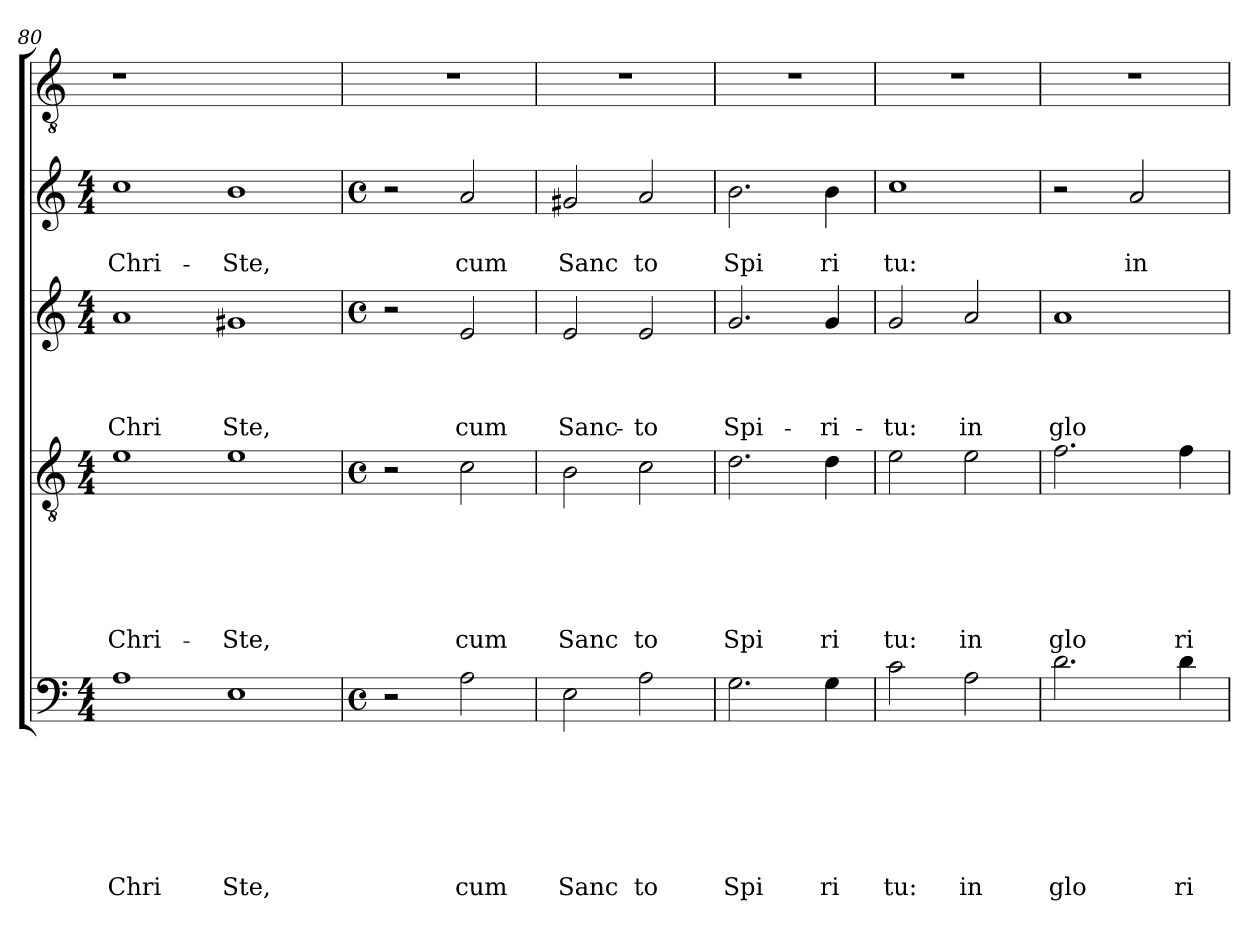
**kern	**text	**text	**text	**text	**text	**text	**text	**kern	**text	**text	**text	**text	**text	**text	**kern	**text	**text	**text	**text	**kern	**text	**text	**kern
*part5	*part5	*part5	*part5	*part5	*part5	*part5	*part5	*part4	*part4	*part4	*part4	*part4	*part4	*part4	*part3	*part3	*part3	*part3	*part3	*part2	*part2	*part2	*part1
*staff5	*staff5	*staff5	*staff5	*staff5	*staff5	*staff5	*staff5	*staff4	*staff4	*staff4	*staff4	*staff4	*staff4	*staff4	*staff3	*staff3	*staff3	*staff3	*staff3	*staff2	*staff2	*staff2	*staff1
*clefF4	*	*	*	*	*	*	*	*clefGv2	*	*	*	*	*	*	*clefG2	*	*	*	*	*clefG2	*	*	*clefGv2
*k[]	*	*	*	*	*	*	*	*k[]	*	*	*	*	*	*	*k[]	*	*	*	*	*k[]	*	*	*k[]
*C:	*	*	*	*	*	*	*	*C:	*	*	*	*	*	*	*C:	*	*	*	*	*C:	*	*	*C:
*M4/4	*	*	*	*	*	*	*	*M4/4	*	*	*	*	*	*	*M4/4	*	*	*	*	*M4/4	*	*	*
=80	=80	=80	=80	=80	=80	=80	=80	=80	=80	=80	=80	=80	=80	=80	=80	=80	=80	=80	=80	=80	=80	=80	=80
!	!	!	!	!	!	!	!LO:LY:b	!	!	!	!	!	!	!LO:LY:b	!	!	!	!	!LO:LY:b	!	!	!LO:LY:b	!
1A	.	.	.	.	.	.	Chri	1e	.	.	.	.	.	Chri-	1a	.	.	.	Chri	1cc	.	Chri-	1r
!	!	!	!	!	!	!	!LO:LY:b	!	!	!	!	!	!	!LO:LY:b	!	!	!	!	!LO:LY:b	!	!	!LO:LY:b	!
1E	.	.	.	.	.	.	Ste,	1e	.	.	.	.	.	-Ste,	1g#X	.	.	.	Ste,	1b	.	-Ste,	1ryy
=81	=81	=81	=81	=81	=81	=81	=81	=81	=81	=81	=81	=81	=81	=81	=81	=81	=81	=81	=81	=81	=81	=81	=81
*M4/4	*	*	*	*	*	*	*	*M4/4	*	*	*	*	*	*	*M4/4	*	*	*	*	*M4/4	*	*	*
*met(c)	*	*	*	*	*	*	*	*met(c)	*	*	*	*	*	*	*met(c)	*	*	*	*	*met(c)	*	*	*
2r	.	.	.	.	.	.	.	2r	.	.	.	.	.	.	2r	.	.	.	.	2r	.	.	1r
!	!	!	!	!	!	!	!LO:LY:b	!	!	!	!	!	!	!LO:LY:b	!	!	!	!	!LO:LY:b	!	!	!LO:LY:b	!
2A\	.	.	.	.	.	.	cum	2c\	.	.	.	.	.	cum	2e/	.	.	.	cum	2a/	.	cum	.
!!LO:PB:g=z
=82	=82	=82	=82	=82	=82	=82	=82	=82	=82	=82	=82	=82	=82	=82	=82	=82	=82	=82	=82	=82	=82	=82	=82
!	!	!	!	!	!	!	!LO:LY:b	!	!	!	!	!	!	!LO:LY:b	!	!	!	!	!LO:LY:b	!	!	!LO:LY:b	!
2E\	.	.	.	.	.	.	Sanc	2B\	.	.	.	.	.	Sanc	2e/	.	.	.	Sanc-	2g#X/	.	Sanc	1r
!	!	!	!	!	!	!	!LO:LY:b	!	!	!	!	!	!	!LO:LY:b	!	!	!	!	!LO:LY:b	!	!	!LO:LY:b	!
2A\	.	.	.	.	.	.	to	2c\	.	.	.	.	.	to	2e/	.	.	.	-to	2a/	.	to	.
=83	=83	=83	=83	=83	=83	=83	=83	=83	=83	=83	=83	=83	=83	=83	=83	=83	=83	=83	=83	=83	=83	=83	=83
!	!	!	!	!	!	!	!LO:LY:b	!	!	!	!	!	!	!LO:LY:b	!	!	!	!	!LO:LY:b	!	!	!LO:LY:b	!
2.G\	.	.	.	.	.	.	Spi	2.d\	.	.	.	.	.	Spi	2.g/	.	.	.	Spi-	2.b\	.	Spi	1r
!	!	!	!	!	!	!	!LO:LY:b	!	!	!	!	!	!	!LO:LY:b	!	!	!	!	!LO:LY:b	!	!	!LO:LY:b	!
4G\	.	.	.	.	.	.	ri	4d\	.	.	.	.	.	ri	4g/	.	.	.	-ri-	4b\	.	ri	.
=84	=84	=84	=84	=84	=84	=84	=84	=84	=84	=84	=84	=84	=84	=84	=84	=84	=84	=84	=84	=84	=84	=84	=84
!	!	!	!	!	!	!	!LO:LY:b	!	!	!	!	!	!	!LO:LY:b	!	!	!	!	!LO:LY:b	!	!	!LO:LY:b	!
2c\	.	.	.	.	.	.	tu:	2e\	.	.	.	.	.	tu:	2g/	.	.	.	-tu:	1cc	.	tu:	1r
!	!	!	!	!	!	!	!LO:LY:b	!	!	!	!	!	!	!LO:LY:b	!	!	!	!	!LO:LY:b	!	!	!	!
2A\	.	.	.	.	.	.	in	2e\	.	.	.	.	.	in	2a/	.	.	.	in	.	.	.	.
=85	=85	=85	=85	=85	=85	=85	=85	=85	=85	=85	=85	=85	=85	=85	=85	=85	=85	=85	=85	=85	=85	=85	=85
!	!	!	!	!	!	!	!LO:LY:b	!	!	!	!	!	!	!LO:LY:b	!	!	!	!	!LO:LY:b	!	!	!	!
2.d\	.	.	.	.	.	.	glo	2.f\	.	.	.	.	.	glo	1a	.	.	.	glo-	2r	.	.	1r
!	!	!	!	!	!	!	!	!	!	!	!	!	!	!	!	!	!	!	!	!	!	!LO:LY:b	!
.	.	.	.	.	.	.	.	.	.	.	.	.	.	.	.	.	.	.	.	2a/	.	in	.
!	!	!	!	!	!	!	!LO:LY:b	!	!	!	!	!	!	!LO:LY:b	!	!	!	!	!	!	!	!	!
4d\	.	.	.	.	.	.	ri	4f\	.	.	.	.	.	ri	.	.	.	.	.	.	.	.	.
=	=	=	=	=	=	=	=	=	=	=	=	=	=	=	=	=	=	=	=	=	=	=	=
*-	*-	*-	*-	*-	*-	*-	*-	*-	*-	*-	*-	*-	*-	*-	*-	*-	*-	*-	*-	*-	*-	*-	*-
